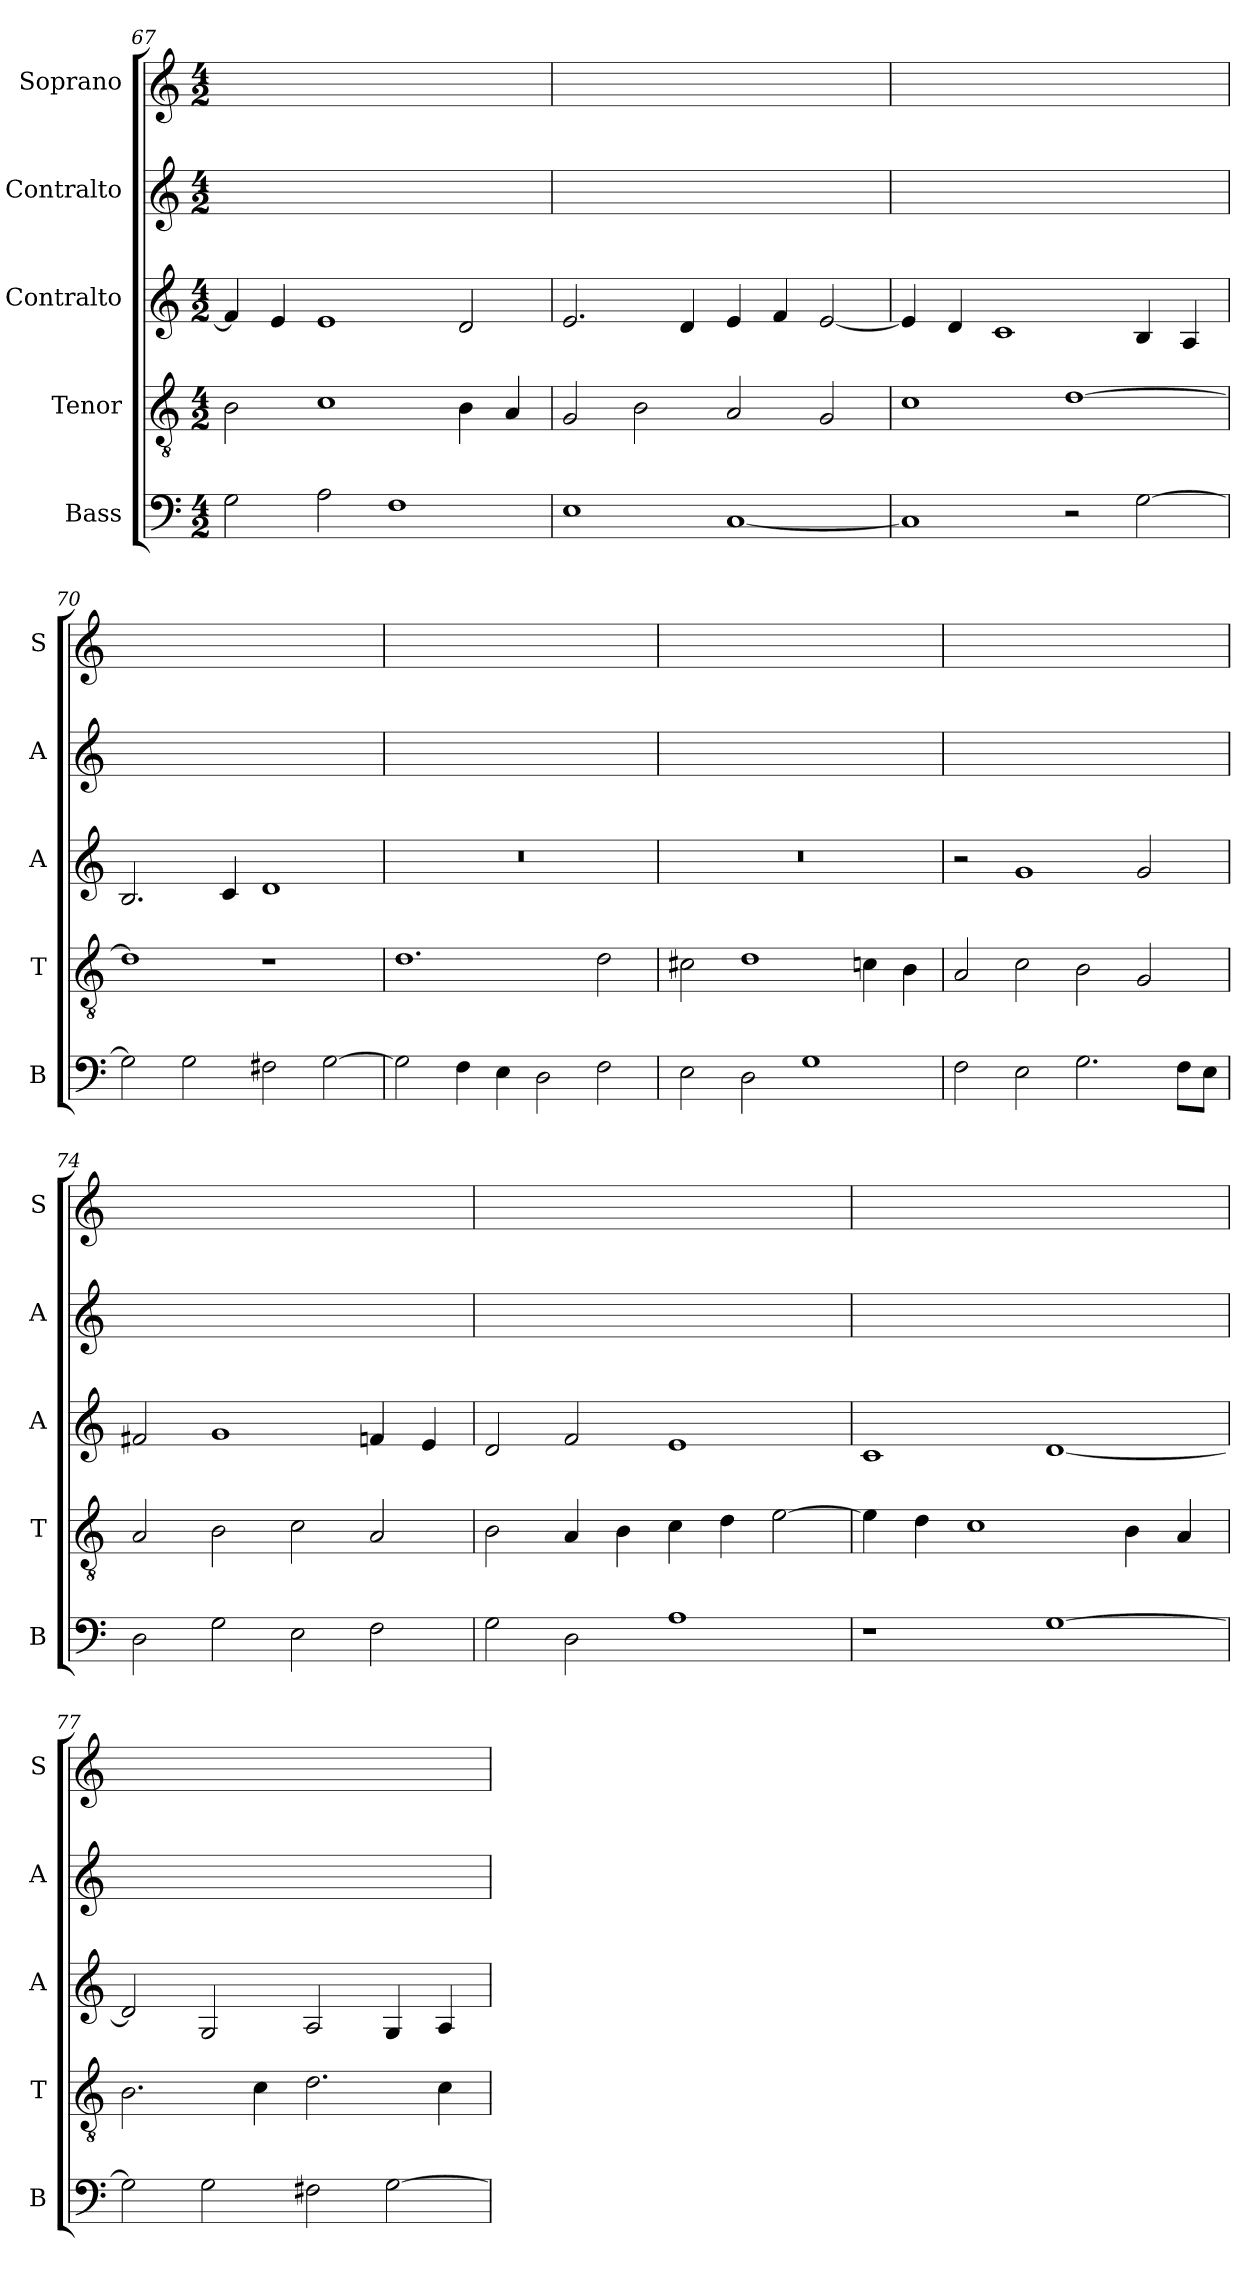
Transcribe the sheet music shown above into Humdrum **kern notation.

**kern	**kern	**kern	**kern	**kern
*part5	*part4	*part3	*part2	*part1
*staff5	*staff4	*staff3	*staff2	*staff1
*I"Bass	*I"Tenor	*I"Contralto	*I"Contralto	*I"Soprano
*I'B	*I'T	*I'A	*I'A	*I'S
*clefF4	*clefGv2	*clefG2	*clefG2	*clefG2
*k[]	*k[]	*k[]	*k[]	*k[]
*G:mix	*G:mix	*G:mix	*G:mix	*G:mix
*M4/2	*M4/2	*M4/2	*M4/2	*M4/2
=67	=67	=67	=67	=67
2G	2B	4f]	0ryy	0ryy
.	.	4e	.	.
2A	1c	1e	.	.
1F	.	.	.	.
.	4B	2d	.	.
.	4A	.	.	.
=68	=68	=68	=68	=68
1E	2G	2.e	0ryy	0ryy
.	2B	.	.	.
.	.	4d	.	.
[1C	2A	4e	.	.
.	.	4f	.	.
.	2G	[2e	.	.
=69	=69	=69	=69	=69
1C]	1c	4e]	0ryy	0ryy
.	.	4d	.	.
.	.	1c	.	.
2r	[1d	.	.	.
[2G	.	4B	.	.
.	.	4A	.	.
=70	=70	=70	=70	=70
2G]	1d]	2.B	0ryy	0ryy
2G	.	.	.	.
.	.	4c	.	.
2F#X	1r	1d	.	.
[2G	.	.	.	.
=71	=71	=71	=71	=71
2G]	1.d	0r	0ryy	0ryy
4F	.	.	.	.
4E	.	.	.	.
2D	.	.	.	.
2F	2d	.	.	.
=72	=72	=72	=72	=72
2E	2c#X	0r	0ryy	0ryy
2D	1d	.	.	.
1G	.	.	.	.
.	4cn	.	.	.
.	4B	.	.	.
=73	=73	=73	=73	=73
2F	2A	2r	0ryy	0ryy
2E	2c	1g	.	.
2.G	2B	.	.	.
.	2G	2g	.	.
8F\L	.	.	.	.
8E\J	.	.	.	.
=74	=74	=74	=74	=74
2D	2A	2f#X	0ryy	0ryy
2G	2B	1g	.	.
2E	2c	.	.	.
2F	2A	4fn	.	.
.	.	4e	.	.
=75	=75	=75	=75	=75
2G	2B	2d	0ryy	0ryy
2D	4A	2f	.	.
.	4B	.	.	.
1A	4c	1e	.	.
.	4d	.	.	.
.	[2e	.	.	.
=76	=76	=76	=76	=76
1r	4e]	1c	0ryy	0ryy
.	4d	.	.	.
.	1c	.	.	.
[1G	.	[1d	.	.
.	4B	.	.	.
.	4A	.	.	.
=77	=77	=77	=77	=77
2G]	2.B	2d]	0ryy	0ryy
2G	.	2G	.	.
.	4c	.	.	.
2F#X	2.d	2A	.	.
[2G	.	4G	.	.
.	4c	4A	.	.
=	=	=	=	=
*-	*-	*-	*-	*-
